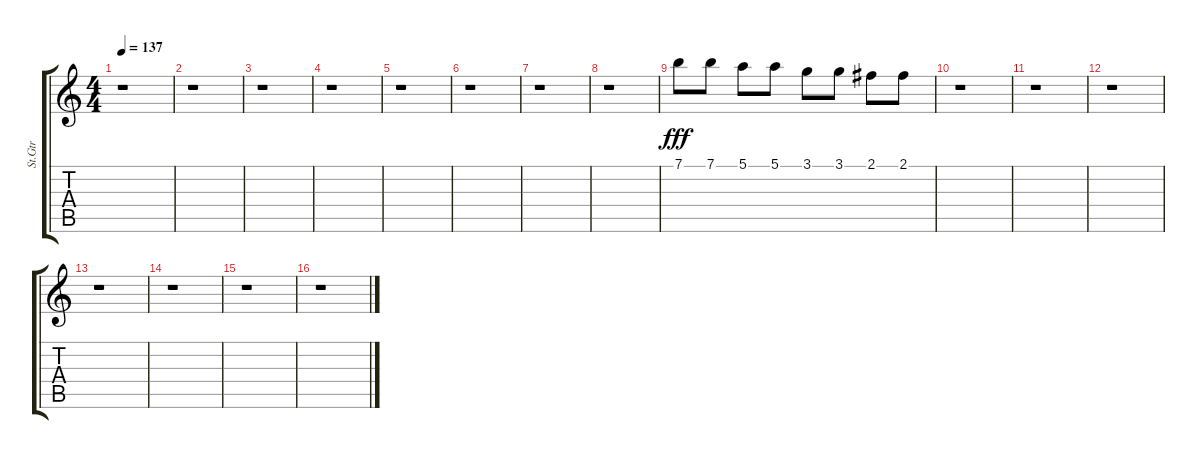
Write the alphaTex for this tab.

\track ("St.Gtr" "St.Gtr") {instrument acousticguitarsteel}
\staff {score tabs}
\tuning (E4 B3 G3 D3 A2 E2) {hide}
\ts (4 4)
\tempo 137
\clef g2
\ks c
r.1{dy fff} |
r.1 |
r.1 |
r.1 |
r.1 |
r.1 |
r.1 |
r.1 |
7.1.8 7.1.8 5.1.8 5.1.8 3.1.8 3.1.8 2.1.8 2.1.8 |
r.1 |
r.1 |
r.1 |
r.1 |
r.1 |
r.1 |
r.1
